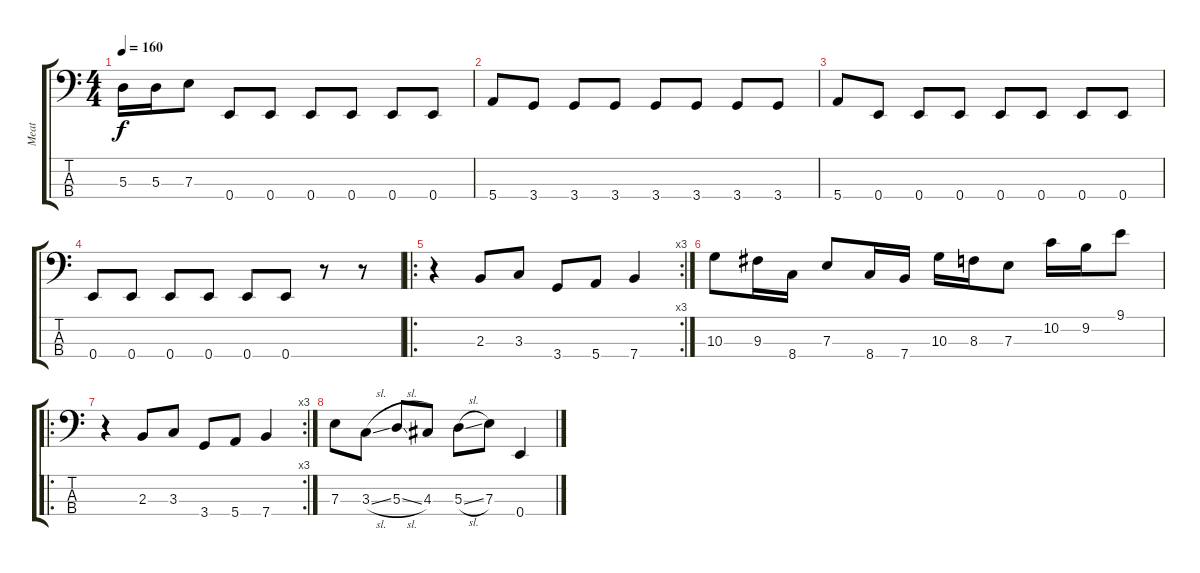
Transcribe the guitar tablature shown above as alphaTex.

\track ("Meat" "Meat") {instrument electricbasspick}
\staff {score tabs}
\tuning (G2 D2 A1 E1) {hide}
\ts (4 4)
\tempo 160
\clef f4
\ks c
5.3.16{dy f} 5.3.16 7.3.8 0.4.8 0.4.8 0.4.8 0.4.8 0.4.8 0.4.8 |
5.4.8 3.4.8 3.4.8 3.4.8 3.4.8 3.4.8 3.4.8 3.4.8 |
5.4.8 0.4.8 0.4.8 0.4.8 0.4.8 0.4.8 0.4.8 0.4.8 |
0.4.8 0.4.8 0.4.8 0.4.8 0.4.8 0.4.8 r.8 r.8 |
\ro
\rc 3
r.4 2.3.8 3.3.8 3.4.8 5.4.8 7.4.4 |
10.3.8 9.3.16 8.4.16 7.3.8 8.4.16 7.4.16 10.3.16 8.3.16 7.3.8 10.2.16 9.2.16 9.1.8 |
\ro
\rc 3
r.4 2.3.8 3.3.8 3.4.8 5.4.8 7.4.4 |
7.3.8 3.3{sl}.8 5.3{sl}.8 4.3.8 5.3{sl}.8 7.3.8 0.4.4
